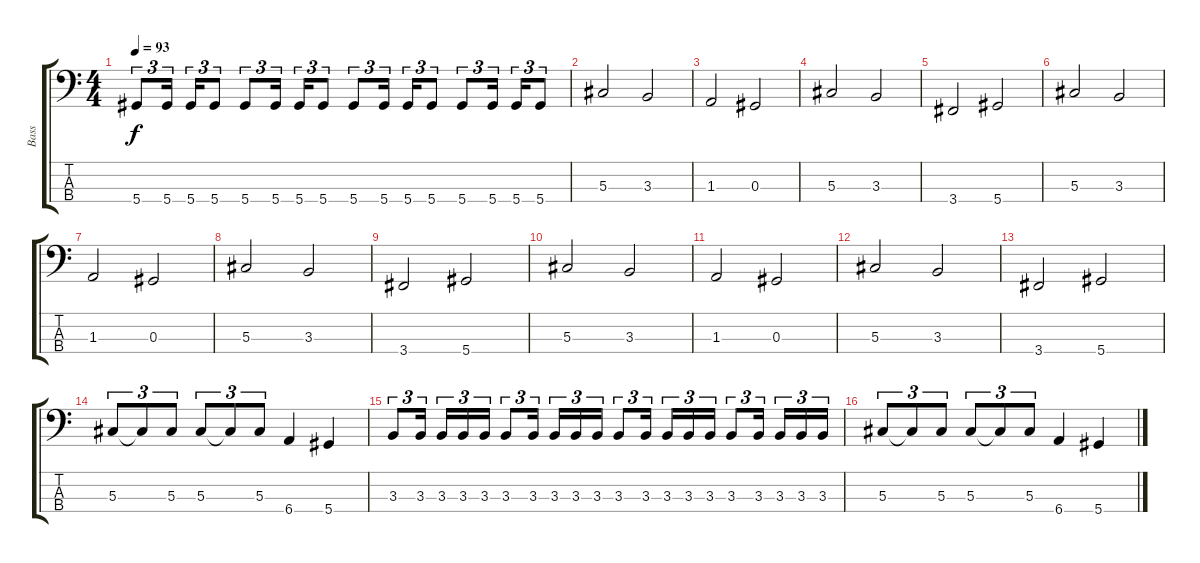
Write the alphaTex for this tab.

\track ("Bass" "Bass") {instrument electricbasspick}
\staff {score tabs}
\tuning (Gb2 Db2 Ab1 Eb1) {hide}
\ts (4 4)
\tempo 93
\clef f4
\ks c
5.4.8{tu (3 2) dy f} 5.4.16{tu (3 2)} 5.4.16{tu (3 2)} 5.4.8{tu (3 2)} 5.4.8{tu (3 2)} 5.4.16{tu (3 2)} 5.4.16{tu (3 2)} 5.4.8{tu (3 2)} 5.4.8{tu (3 2)} 5.4.16{tu (3 2)} 5.4.16{tu (3 2)} 5.4.8{tu (3 2)} 5.4.8{tu (3 2)} 5.4.16{tu (3 2)} 5.4.16{tu (3 2)} 5.4.8{tu (3 2)} |
5.3.2 3.3.2 |
1.3.2 0.3.2 |
5.3.2 3.3.2 |
3.4.2 5.4.2 |
5.3.2 3.3.2 |
1.3.2 0.3.2 |
5.3.2 3.3.2 |
3.4.2 5.4.2 |
5.3.2 3.3.2 |
1.3.2 0.3.2 |
5.3.2 3.3.2 |
3.4.2 5.4.2 |
5.3.8{tu (3 2)} 5.3{t}.8{tu (3 2)} 5.3.8{tu (3 2)} 5.3.8{tu (3 2)} 5.3{t}.8{tu (3 2)} 5.3.8{tu (3 2)} 6.4.4 5.4.4 |
3.3.8{tu (3 2)} 3.3.16{tu (3 2)} 3.3.16{tu (3 2)} 3.3.16{tu (3 2)} 3.3.16{tu (3 2)} 3.3.8{tu (3 2)} 3.3.16{tu (3 2)} 3.3.16{tu (3 2)} 3.3.16{tu (3 2)} 3.3.16{tu (3 2)} 3.3.8{tu (3 2)} 3.3.16{tu (3 2)} 3.3.16{tu (3 2)} 3.3.16{tu (3 2)} 3.3.16{tu (3 2)} 3.3.8{tu (3 2)} 3.3.16{tu (3 2)} 3.3.16{tu (3 2)} 3.3.16{tu (3 2)} 3.3.16{tu (3 2)} |
5.3.8{tu (3 2)} 5.3{t}.8{tu (3 2)} 5.3.8{tu (3 2)} 5.3.8{tu (3 2)} 5.3{t}.8{tu (3 2)} 5.3.8{tu (3 2)} 6.4.4 5.4.4
